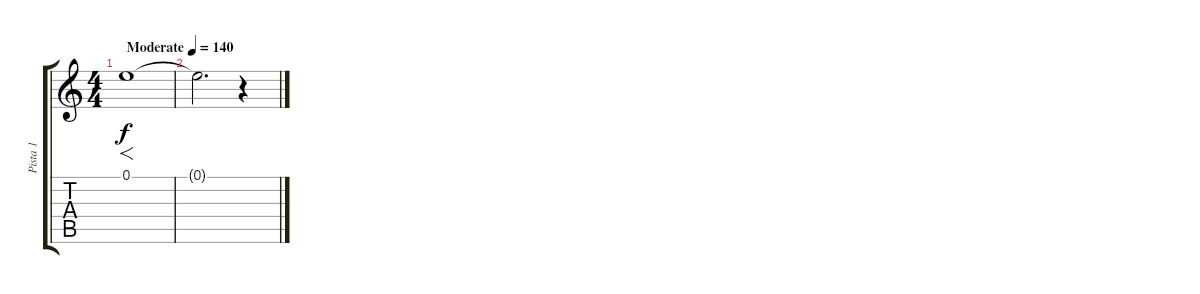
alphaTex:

\track ("Pista 1" "Pista 1") {instrument overdrivenguitar}
\staff {score tabs}
\tuning (E4 B3 G3 D3 A2 E2) {hide}
\ts (4 4)
\tempo (140 "Moderate")
\clef g2
\ks c
0.1.1{f dy f instrument violin} |
0.1{t}.2{d} r.4
